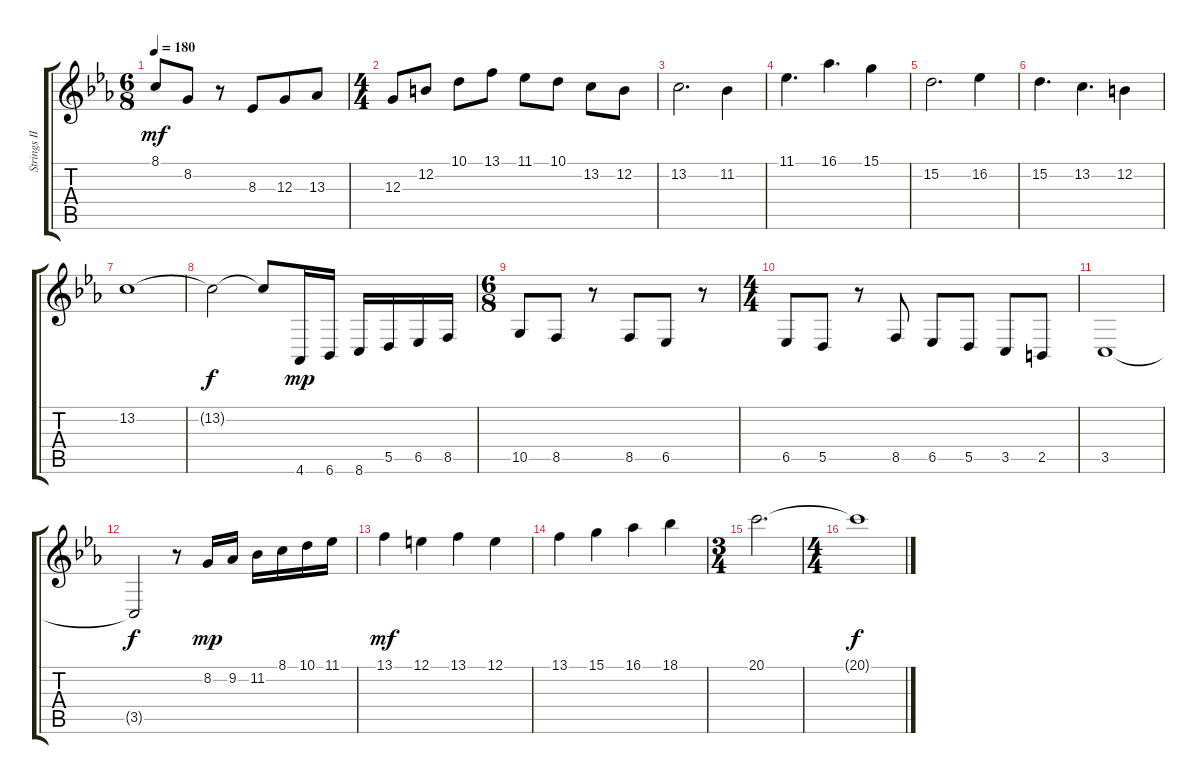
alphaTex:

\track ("Strings II" "Strings II") {instrument stringensemble2}
\staff {score tabs}
\tuning (E4 B3 G3 D3 A2 E2) {hide}
\ts (6 8)
\tempo 180
\clef g2
\ks cminor
8.1.8{dy mf} 8.2.8 r.8 8.3.8 12.3.8 13.3.8 |
\ts (4 4)
12.3.8 12.2.8 10.1.8 13.1.8 11.1.8 10.1.8 13.2.8 12.2.8 |
13.2.2{d} 11.2.4 |
11.1.4{d} 16.1.4{d} 15.1.4 |
15.2.2{d} 16.2.4 |
15.2.4{d} 13.2.4{d} 12.2.4 |
13.2.1{volume 8} |
13.2{t}.2{dy f} 13.2{t}.8 4.6.16{dy mp volume 14} 6.6.16 8.6.16 5.5.16 6.5.16 8.5.16 |
\ts (6 8)
10.5.8 8.5.8 r.8 8.5.8 6.5.8 r.8 |
\ts (4 4)
6.5.8 5.5.8 r.8 8.5.8 6.5.8 5.5.8 3.5.8 2.5.8 |
3.5.1{volume 8} |
3.5{t}.2{dy f} r.8 8.2.16{dy mp volume 14} 9.2.16 11.2.16 8.1.16 10.1.16 11.1.16 |
13.1.4{dy mf} 12.1.4 13.1.4 12.1.4 |
13.1.4 15.1.4 16.1.4 18.1.4 |
\ts (3 4)
20.1.2{d} |
\ts (4 4)
20.1{t}.1{dy f}
